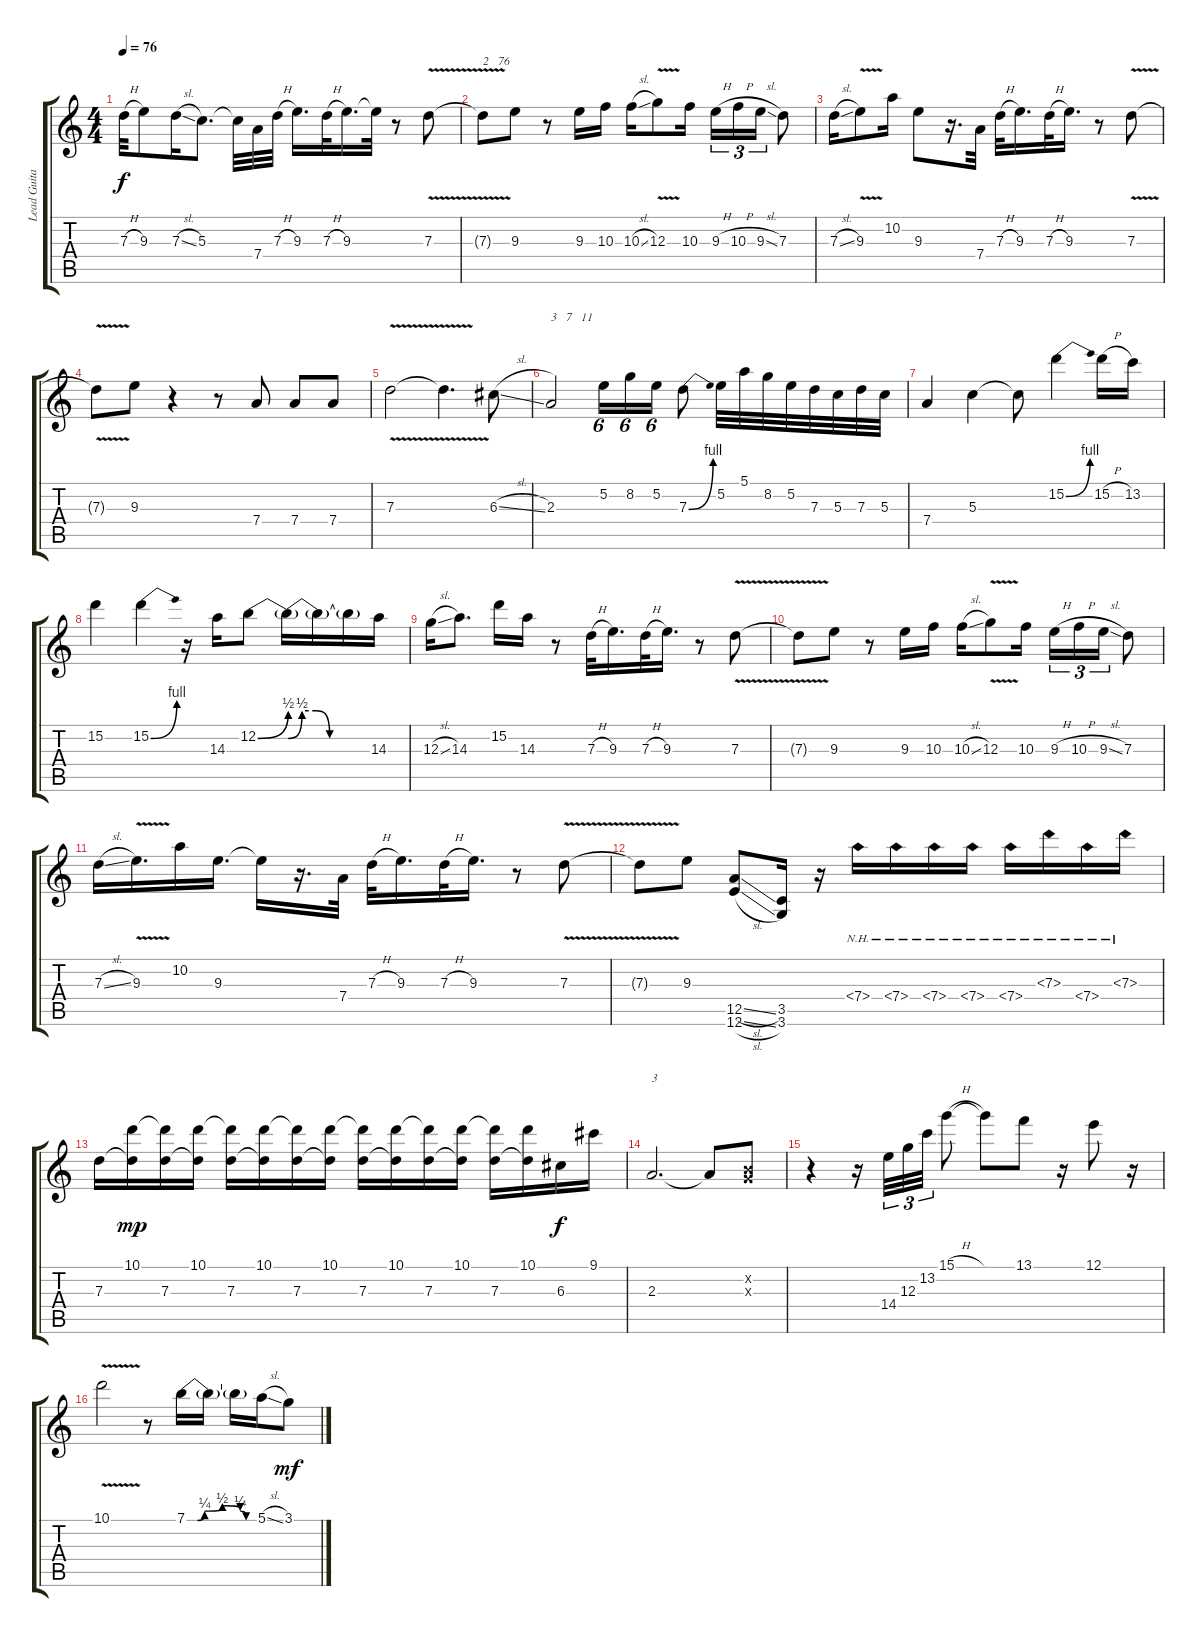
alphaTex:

\track ("Lead Guitar" "Lead Guita") {instrument distortionguitar}
\staff {score tabs}
\tuning (E4 B3 G3 D3 A2 E2) {hide}
\ts (4 4)
\tempo 76
\clef g2
\ks c
7.3{h}.32{txt "" dy f} 9.3.8 7.3{sl}.16 5.3.8{d} 5.3{t}.32 7.4.32 7.3{h}.32 9.3.16{d} 7.3{h}.32 9.3.16{d} 9.3{t}.32 r.8 7.3{v}.8 |
7.3{t}.8{txt "2   76"} 9.3.8 r.8 9.3.16 10.3.16 10.3{sl}.16 12.3{v}.8 10.3.16 9.3{h}.16{tu (3 2)} 10.3{h}.16{tu (3 2)} 9.3{sl}.16{tu (3 2)} 7.3.8 |
7.3{sl}.16{txt ""} 9.3{v}.8 10.2.16 9.3.8 r.16{d} 7.4.32 7.3{h}.32 9.3.16{d} 7.3{h}.32 9.3.16{d} r.8 7.3{v}.8 |
7.3{t}.8{txt ""} 9.3.8 r.4 r.8 7.4.8 7.4.8 7.4.8 |
7.3{v}.2{txt ""} 7.3{t}.4{d} 6.3{sl}.8 |
2.3.2{txt "3   7   11"} 5.2.16{tu (6 4)} 8.2.16{tu (6 4)} 5.2.16{tu (6 4)} 7.3{be (bend 0 0 60 4)}.8 5.2.32 5.1.32 8.2.32 5.2.32 7.3.32 5.3.32 7.3.32 5.3.32 |
7.4.4{txt ""} 5.3.4 5.3{t}.8 15.2{be (bend 0 0 60 4)}.4 15.2{h}.16 13.2.16 |
15.2.4{txt ""} 15.2{be (bend 0 0 60 4)}.4 r.16 14.3.16 12.2{be (bend 0 0 60 2)}.8 12.2{be (custom 0 0 10 2 20 2 30 0 60 0) t}.16 12.2{t}.16 12.2{t}.16 14.3.16 |
12.3{sl}.16{txt ""} 14.3.8{d} 15.2.16 14.3.16 r.8 7.3{h}.32 9.3.16{d} 7.3{h}.32 9.3.16{d} r.8 7.3{v}.8 |
7.3{t}.8{txt ""} 9.3.8 r.8 9.3.16 10.3.16 10.3{sl}.16 12.3{v}.8 10.3.16 9.3{h}.16{tu (3 2)} 10.3{h}.16{tu (3 2)} 9.3{sl}.16{tu (3 2)} 7.3.8 |
7.3{sl}.16{txt ""} 9.3{v}.16{d} 10.2.16 9.3.16{d} 9.3{t}.16 r.16{d} 7.4.32 7.3{h}.32 9.3.16{d} 7.3{h}.32 9.3.16{d} r.8 7.3{v}.8 |
7.3{t}.8{txt ""} 9.3.8 (12.5{sl} 12.6{sl}).8 (3.5 3.6).16 r.16 7.4{nh}.16 7.4{nh}.16 7.4{nh}.16 7.4{nh}.16 7.4{nh}.16 7.3{nh}.16 7.4{nh}.16 7.3{nh}.16 |
7.3.16{txt ""} (10.1 7.3{t}).16{dy mp} (10.1{t} 7.3).16 (10.1 7.3{t}).16 (10.1{t} 7.3).16 (10.1 7.3{t}).16 (10.1{t} 7.3).16 (10.1 7.3{t}).16 (10.1{t} 7.3).16 (10.1 7.3{t}).16 (10.1{t} 7.3).16 (10.1 7.3{t}).16 (10.1{t} 7.3).16 (10.1 7.3{t}).16 6.3.16{dy f} 9.1.16 |
2.3.2{d txt "3"} 2.3{t}.8 (0.2{x} 0.3{x}).8 |
r.4{txt ""} r.16 14.4.32{tu (3 2)} 12.3.32{tu (3 2)} 13.2.32{tu (3 2)} 15.1{h}.8 15.1{t}.8 13.1.8 r.16 12.1.8 r.16 |
10.1{v}.2{txt ""} r.8 7.1{be (custom 0 0 9 0 15 1 30 2 45 1 50 0 60 0)}.16 7.1{t}.16 7.1{t}.16 5.1{sl}.16 3.1.8{dy mf}
